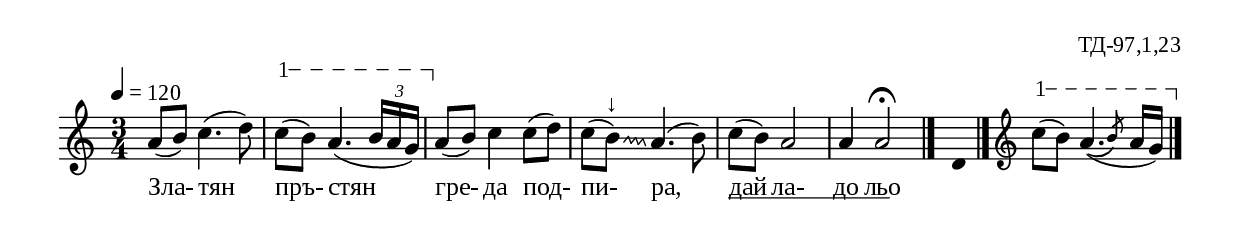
%{
td_097_1_23
%}

\include "td-preamble.ly"

\score {
\relative c'' {
\tempo 4 = 120
\time 3/4
\override Glissando #'style = #'zigzag
a8([ b]) c4.( d8) | 
\varA
c\startTextSpan [( b]) a4.( \times 2/3 { b16[ a g\stopTextSpan]) } |
a8[( b]) c4 c8[( d]) | c[( \noteFi b^↓]) \glissando a4.( b8) | 
c8[( b]) a2 | a4 a2\fermata
 \bar "|." 
\set Score.measureLength = #(ly:make-moment 1 16)  
\fixB d,16 \fixC 
  \bar "|." 
 s16 \bar "" 
\clef treble
 \set Score.measureLength = #(ly:make-moment 3 4)  
\varA
c'8\startTextSpan[( b]) \afterGrace a4.(\( { \stdB b8\) \stdE } a16[ g\stopTextSpan]) 
\bar "|." 
}
\addlyrics { Зла- тян пръ- стян гре- да под- пи- ра,
 дай \startTextSpan ла- до льо \stopTextSpan }
%
\layout {
%   \context { 
%	    \Staff \remove "Time_signature_engraver" } 
  indent = #0
  line-width = 190\mm
  ragged-right=##f
\context {
      \Lyrics
      \consists "Text_spanner_engraver"
      \override TextSpanner #'direction = #DOWN
      \override TextSpanner #'style = #'line    
      \override TextSpanner #'outside-staff-priority = ##f
      \override TextSpanner #'padding = #0.2 % sets the distance of the line from the lyrics
      \override TextSpanner #'bound-details =
      #`((left . ((Y . 0)
                  (padding . 0)
                  (attach-dir . ,LEFT)))
         (left-broken . ((end-on-note . #t)))
         (right . ((Y . 0)
                   (padding . 0)
                   (attach-dir . ,RIGHT))))
    }
  
}
%
\midi { 
	\context {
		\Score tempoWholesPerMinute = #(ly:make-moment 120 4)
		}
	}
}
%
\header{
  opus = "ТД-97,1,23"
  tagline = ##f
}


